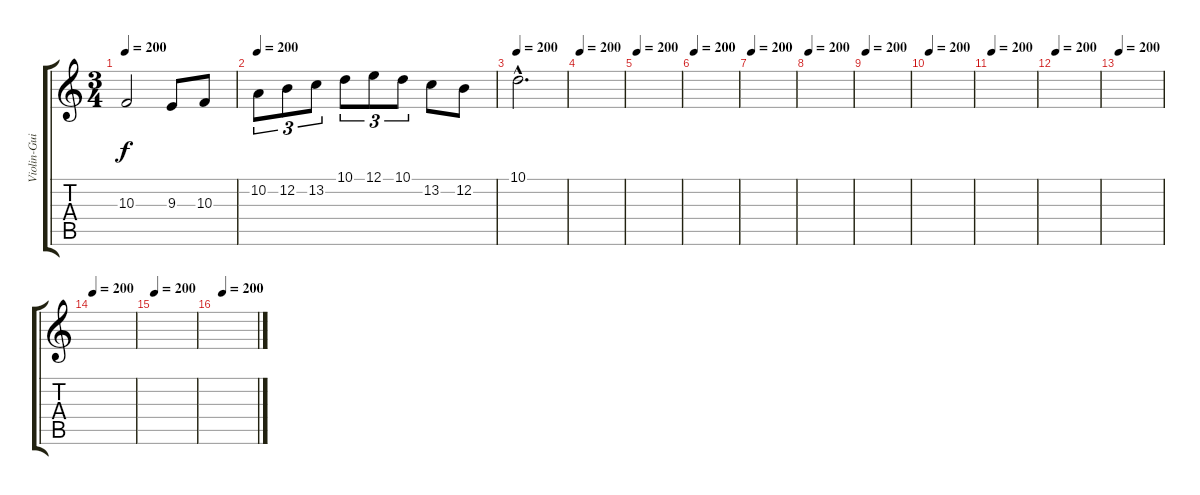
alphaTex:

\track ("Violin-Guitarra 2" "Violin-Gui") {instrument violin}
\staff {score tabs}
\tuning (E4 B3 G3 D3 A2 E2) {hide}
\ts (3 4)
\tempo 200
\clef g2
\ks c
10.3.2{dy f} 9.3.8 10.3.8 |
\tempo 200
10.2.8{tu (3 2)} 12.2.8{tu (3 2)} 13.2.8{tu (3 2)} 10.1.8{tu (3 2)} 12.1.8{tu (3 2)} 10.1.8{tu (3 2)} 13.2.8 12.2.8 |
\tempo 200
10.1{hac}.2{d} |
\tempo 200
|
\tempo 200
|
\tempo 200
|
\tempo 200
|
\tempo 200
|
\tempo 200
|
\tempo 200
|
\tempo 200
|
\tempo 200
|
\tempo 200
|
\tempo 200
|
\tempo 200
|
\tempo (200 0.16666666666666666)
